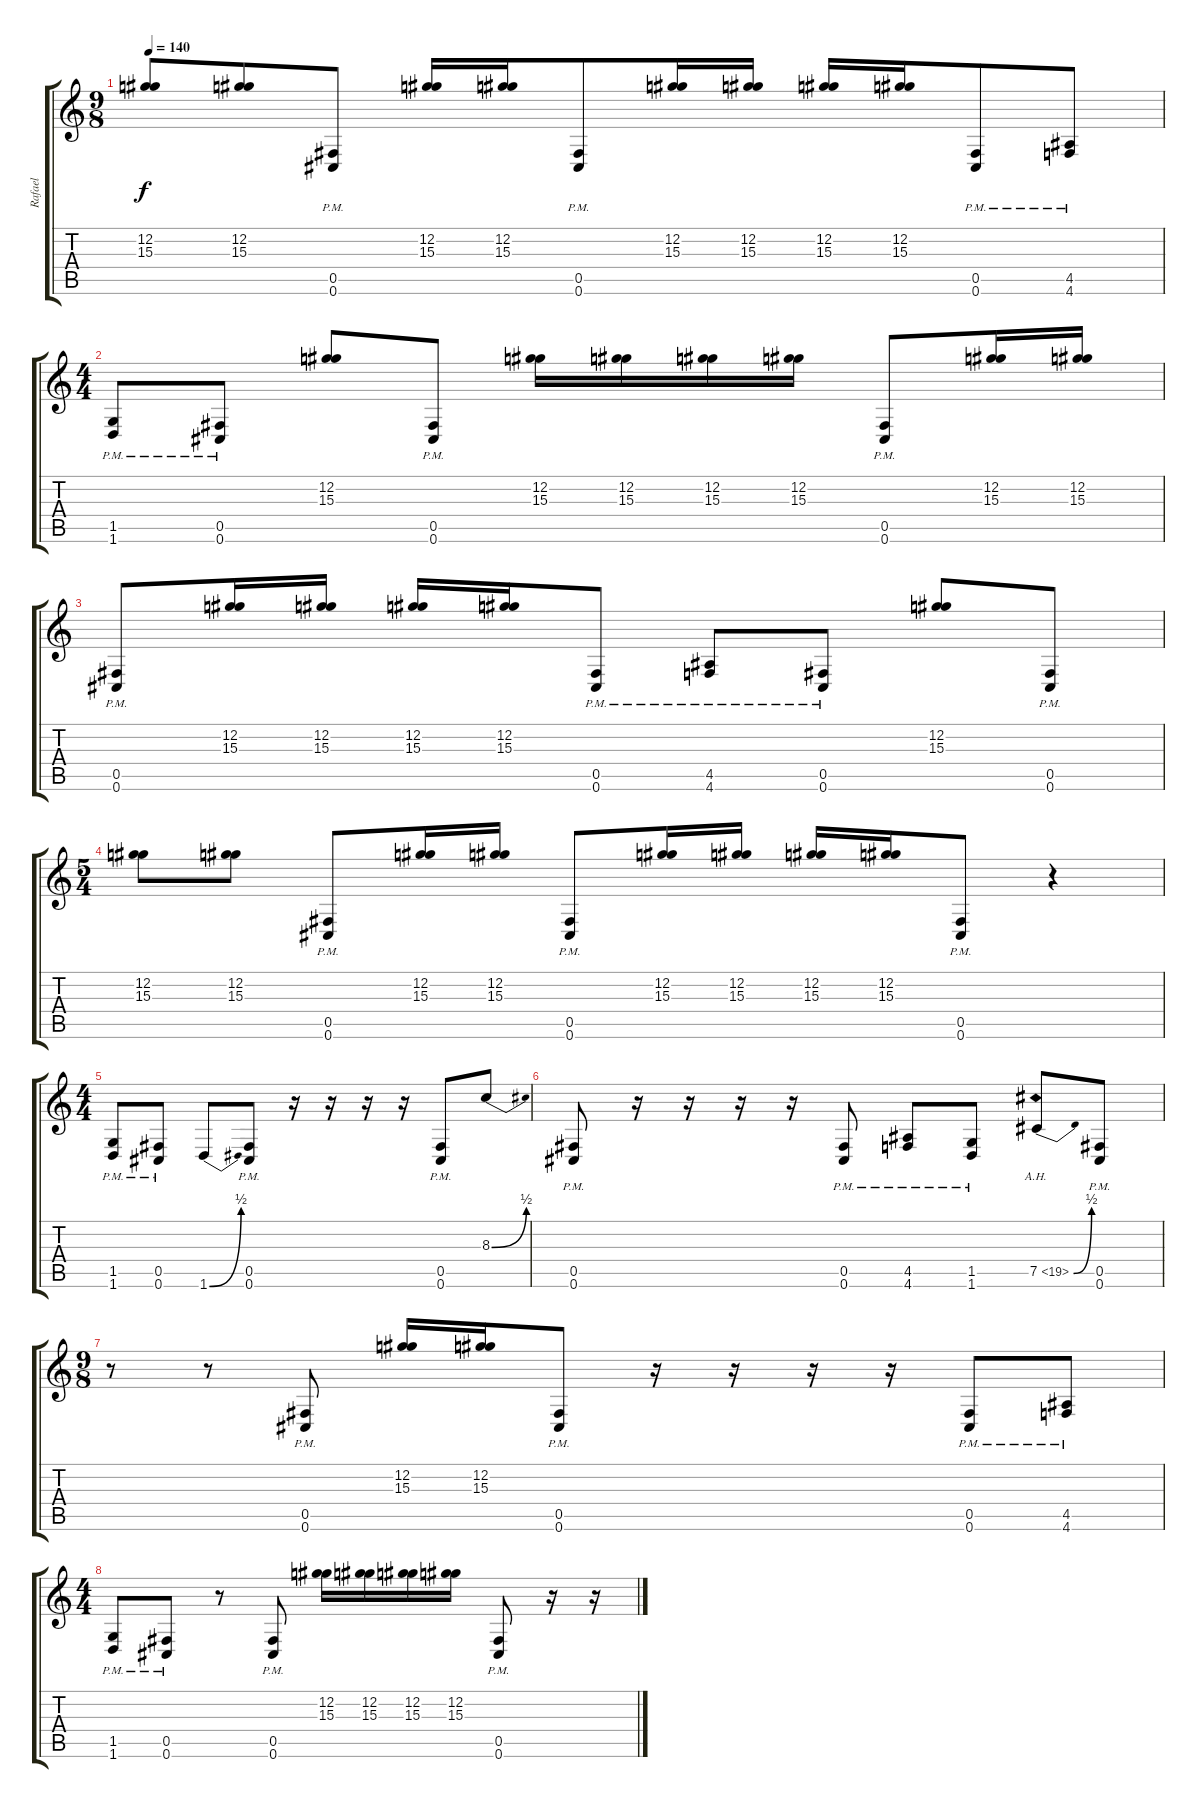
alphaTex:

\track ("Rafael" "Rafael") {instrument distortionguitar}
\staff {score tabs}
\tuning (Db4 Ab3 E3 B2 Gb2 Db2) {hide}
\ts (9 8)
\tempo 140
\clef g2
\ks c
(12.2 15.3).8{dy f} (12.2 15.3).8 (0.5{pm} 0.6{pm}).8 (12.2 15.3).16 (12.2 15.3).16 (0.5{pm} 0.6{pm}).8 (12.2 15.3).16 (12.2 15.3).16 (12.2 15.3).16 (12.2 15.3).16 (0.5{pm} 0.6{pm}).8 (4.5{pm} 4.6{pm}).8 |
\ts (4 4)
(1.5{pm} 1.6{pm}).8 (0.5{pm} 0.6{pm}).8 (12.2 15.3).8 (0.5{pm} 0.6{pm}).8 (12.2 15.3).16 (12.2 15.3).16 (12.2 15.3).16 (12.2 15.3).16 (0.5{pm} 0.6{pm}).8 (12.2 15.3).16 (12.2 15.3).16 |
(0.5{pm} 0.6{pm}).8 (12.2 15.3).16 (12.2 15.3).16 (12.2 15.3).16 (12.2 15.3).16 (0.5{pm} 0.6{pm}).8 (4.5{pm} 4.6{pm}).8 (0.5{pm} 0.6{pm}).8 (12.2 15.3).8 (0.5{pm} 0.6{pm}).8 |
\ts (5 4)
(12.2 15.3).8 (12.2 15.3).8 (0.5{pm} 0.6{pm}).8 (12.2 15.3).16 (12.2 15.3).16 (0.5{pm} 0.6{pm}).8 (12.2 15.3).16 (12.2 15.3).16 (12.2 15.3).16 (12.2 15.3).16 (0.5{pm} 0.6{pm}).8 r.4 |
\ts (4 4)
(1.5{pm} 1.6{pm}).8 (0.5{pm} 0.6{pm}).8 1.6{be (bend 0 0 60 2)}.8 (0.5{pm} 0.6{pm}).8 r.16 r.16 r.16 r.16 (0.5{pm} 0.6{pm}).8 8.3{be (bend 0 0 60 2)}.8 |
(0.5{pm} 0.6{pm}).8 r.16 r.16 r.16 r.16 (0.5{pm} 0.6{pm}).8 (4.5{pm} 4.6{pm}).8 (1.5{pm} 1.6{pm}).8 7.5{be (bend 0 0 60 2) ah 12}.8 (0.5{pm} 0.6{pm}).8 |
\ts (9 8)
r.8 r.8 (0.5{pm} 0.6{pm}).8 (12.2 15.3).16 (12.2 15.3).16 (0.5{pm} 0.6{pm}).8 r.16 r.16 r.16 r.16 (0.5{pm} 0.6{pm}).8 (4.5{pm} 4.6{pm}).8 |
\ts (4 4)
(1.5{pm} 1.6{pm}).8 (0.5{pm} 0.6{pm}).8 r.8 (0.5{pm} 0.6{pm}).8 (12.2 15.3).16 (12.2 15.3).16 (12.2 15.3).16 (12.2 15.3).16 (0.5{pm} 0.6{pm}).8 r.16 r.16
